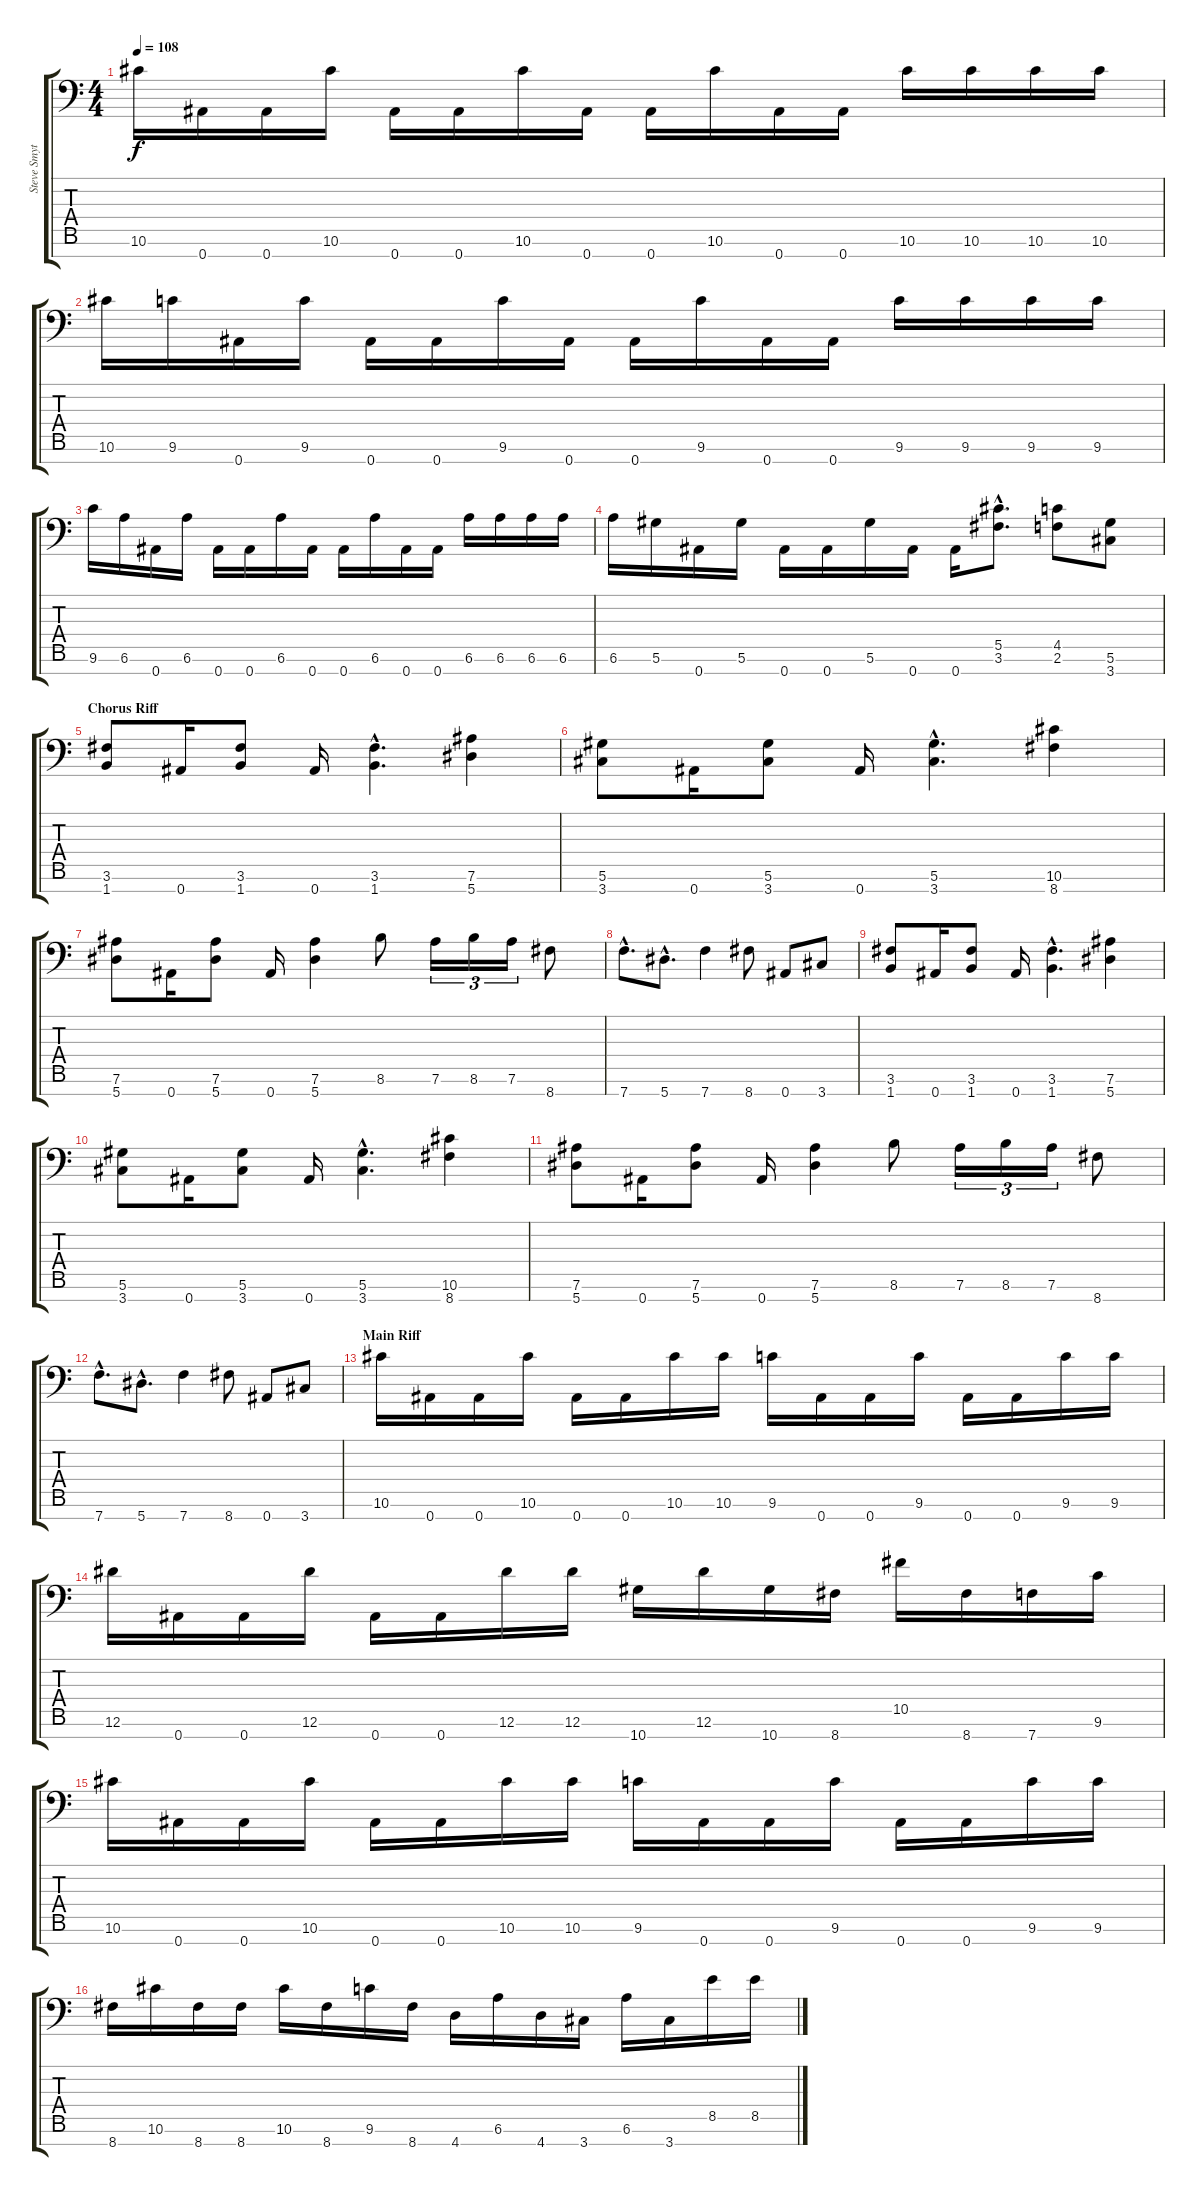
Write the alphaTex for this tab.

\track ("Steve Smyth Rhythm" "Steve Smyt") {instrument distortionguitar}
\staff {score tabs}
\tuning (Eb4 Bb3 Gb3 Db3 Ab2 Eb2 Bb1) {hide}
\ts (4 4)
\tempo 108
\clef f4
\ks c
10.6.16{dy f} 0.7.16 0.7.16 10.6.16 0.7.16 0.7.16 10.6.16 0.7.16 0.7.16 10.6.16 0.7.16 0.7.16 10.6.16 10.6.16 10.6.16 10.6.16 |
10.6.16 9.6.16 0.7.16 9.6.16 0.7.16 0.7.16 9.6.16 0.7.16 0.7.16 9.6.16 0.7.16 0.7.16 9.6.16 9.6.16 9.6.16 9.6.16 |
9.6.16 6.6.16 0.7.16 6.6.16 0.7.16 0.7.16 6.6.16 0.7.16 0.7.16 6.6.16 0.7.16 0.7.16 6.6.16 6.6.16 6.6.16 6.6.16 |
6.6.16 5.6.16 0.7.16 5.6.16 0.7.16 0.7.16 5.6.16 0.7.16 0.7.16 (5.5{hac} 3.6{hac}).8{d} (4.5 2.6).8 (5.6 3.7).8 |
\section ("" "Chorus Riff")
(3.6 1.7).8 0.7.16 (3.6 1.7).8 0.7.16 (3.6{hac} 1.7{hac}).4{d} (7.6 5.7).4 |
(5.6 3.7).8 0.7.16 (5.6 3.7).8 0.7.16 (5.6{hac} 3.7{hac}).4{d} (10.6 8.7).4 |
(7.6 5.7).8 0.7.16 (7.6 5.7).8 0.7.16 (7.6 5.7).4 8.6.8 7.6.16{tu (3 2)} 8.6.16{tu (3 2)} 7.6.16{tu (3 2)} 8.7.8 |
7.7{hac}.8{d} 5.7{hac}.8{d} 7.7.4 8.7.8 0.7.8 3.7.8 |
(3.6 1.7).8 0.7.16 (3.6 1.7).8 0.7.16 (3.6{hac} 1.7{hac}).4{d} (7.6 5.7).4 |
(5.6 3.7).8 0.7.16 (5.6 3.7).8 0.7.16 (5.6{hac} 3.7{hac}).4{d} (10.6 8.7).4 |
(7.6 5.7).8 0.7.16 (7.6 5.7).8 0.7.16 (7.6 5.7).4 8.6.8 7.6.16{tu (3 2)} 8.6.16{tu (3 2)} 7.6.16{tu (3 2)} 8.7.8 |
7.7{hac}.8{d} 5.7{hac}.8{d} 7.7.4 8.7.8 0.7.8 3.7.8 |
\section ("" "Main Riff")
10.6.16 0.7.16 0.7.16 10.6.16 0.7.16 0.7.16 10.6.16 10.6.16 9.6.16 0.7.16 0.7.16 9.6.16 0.7.16 0.7.16 9.6.16 9.6.16 |
12.6.16 0.7.16 0.7.16 12.6.16 0.7.16 0.7.16 12.6.16 12.6.16 10.7.16 12.6.16 10.7.16 8.7.16 10.5.16 8.7.16 7.7.16 9.6.16 |
10.6.16 0.7.16 0.7.16 10.6.16 0.7.16 0.7.16 10.6.16 10.6.16 9.6.16 0.7.16 0.7.16 9.6.16 0.7.16 0.7.16 9.6.16 9.6.16 |
8.7.16 10.6.16 8.7.16 8.7.16 10.6.16 8.7.16 9.6.16 8.7.16 4.7.16 6.6.16 4.7.16 3.7.16 6.6.16 3.7.16 8.5.16 8.5.16
